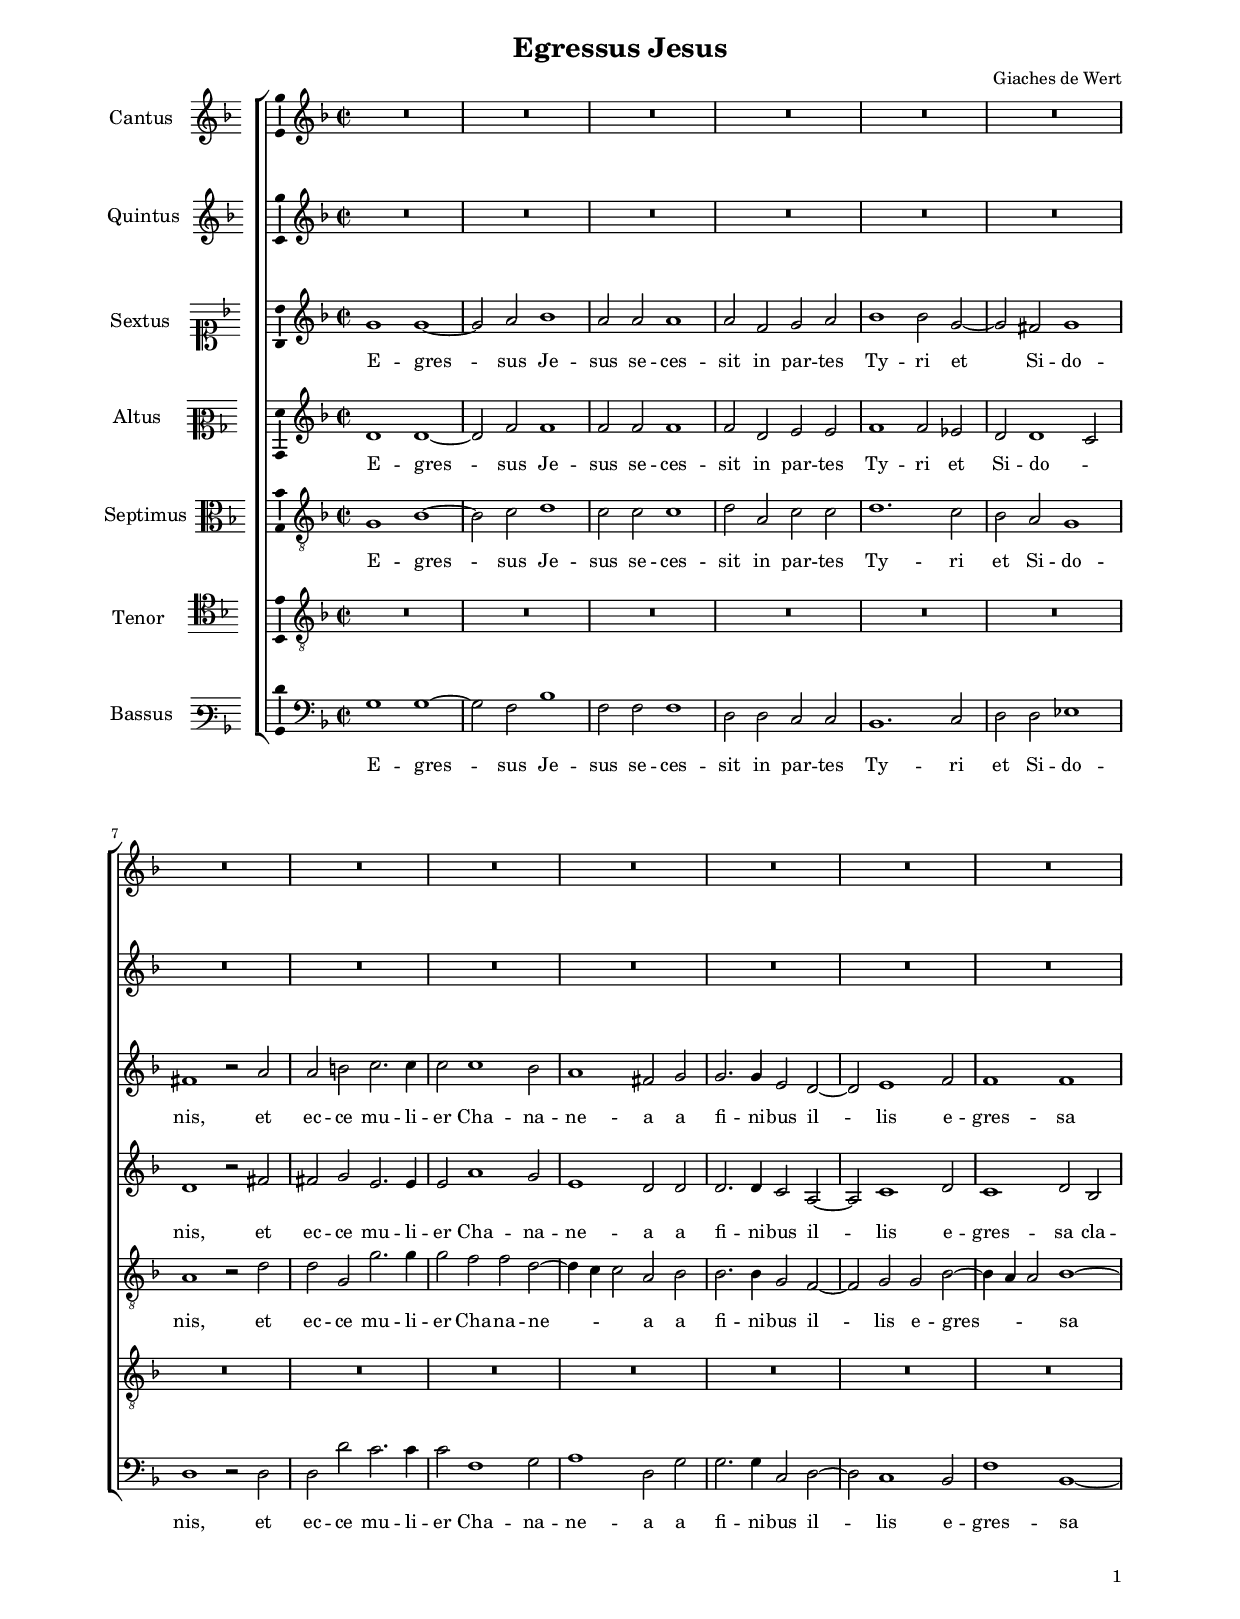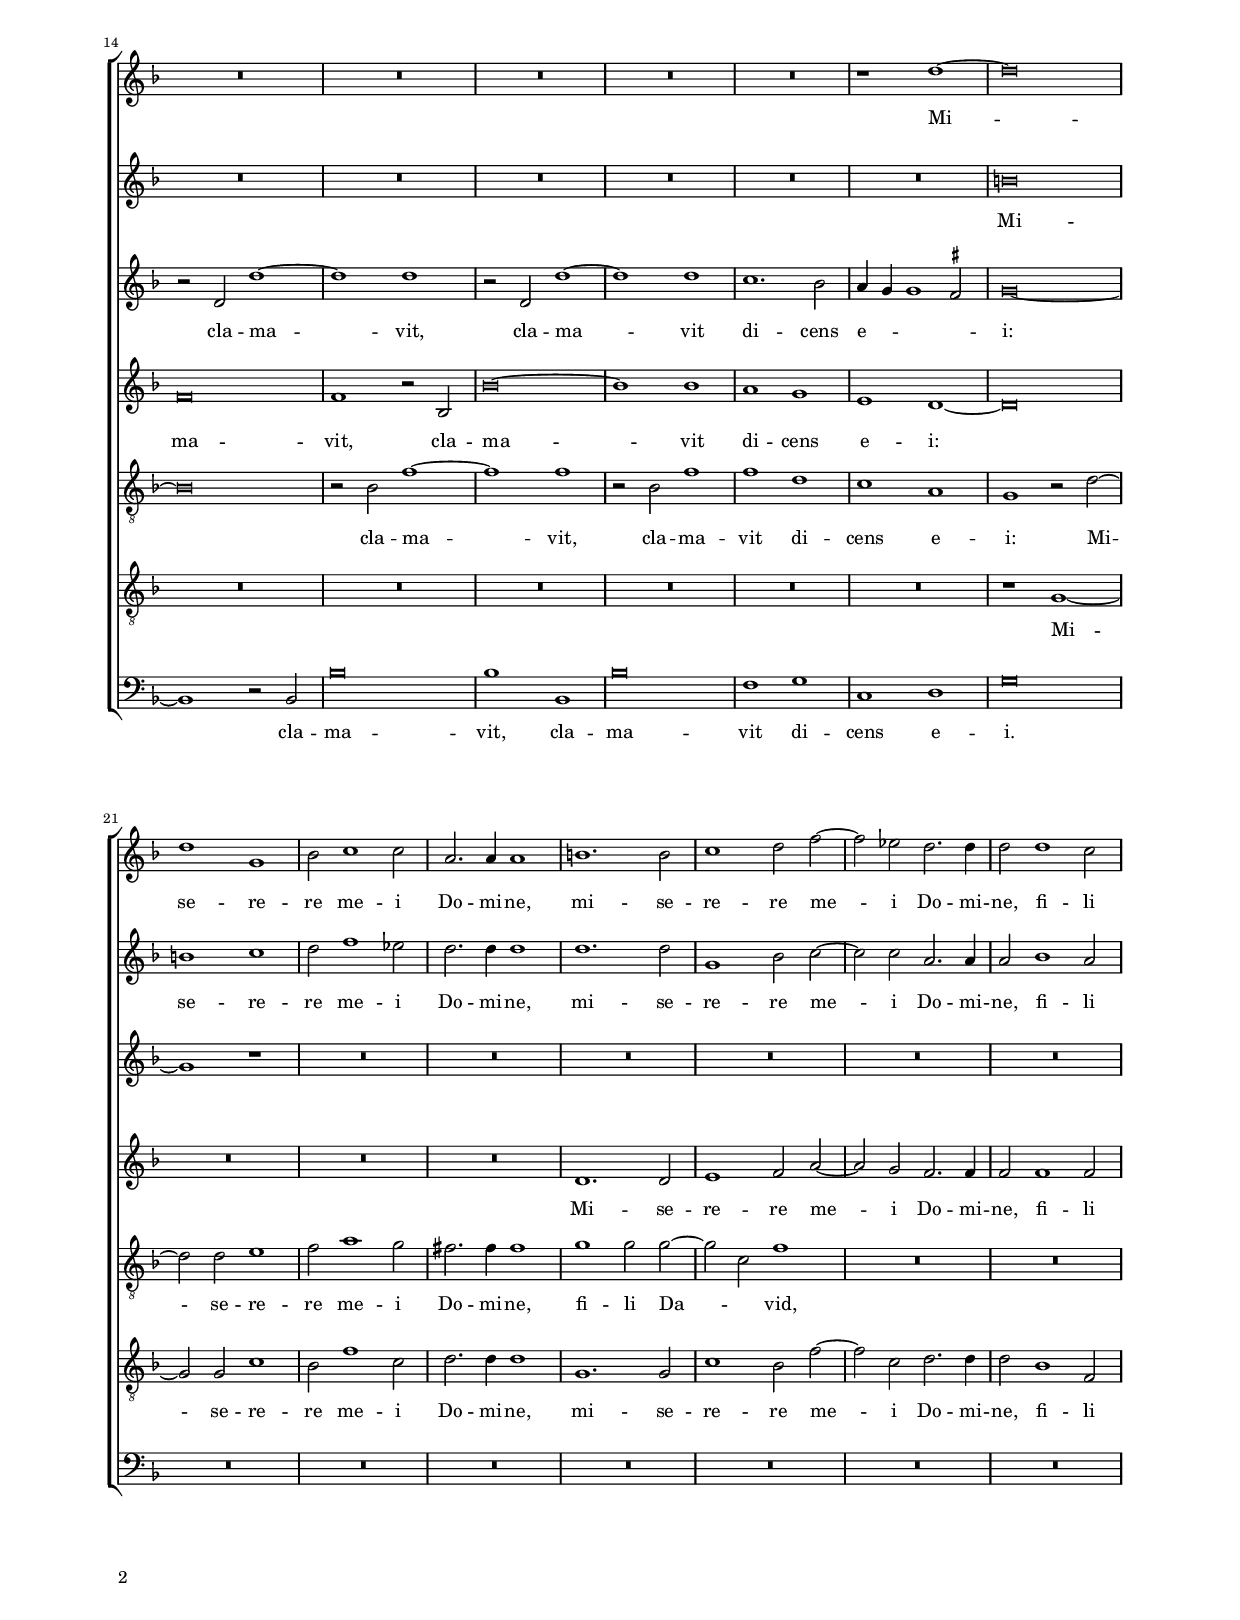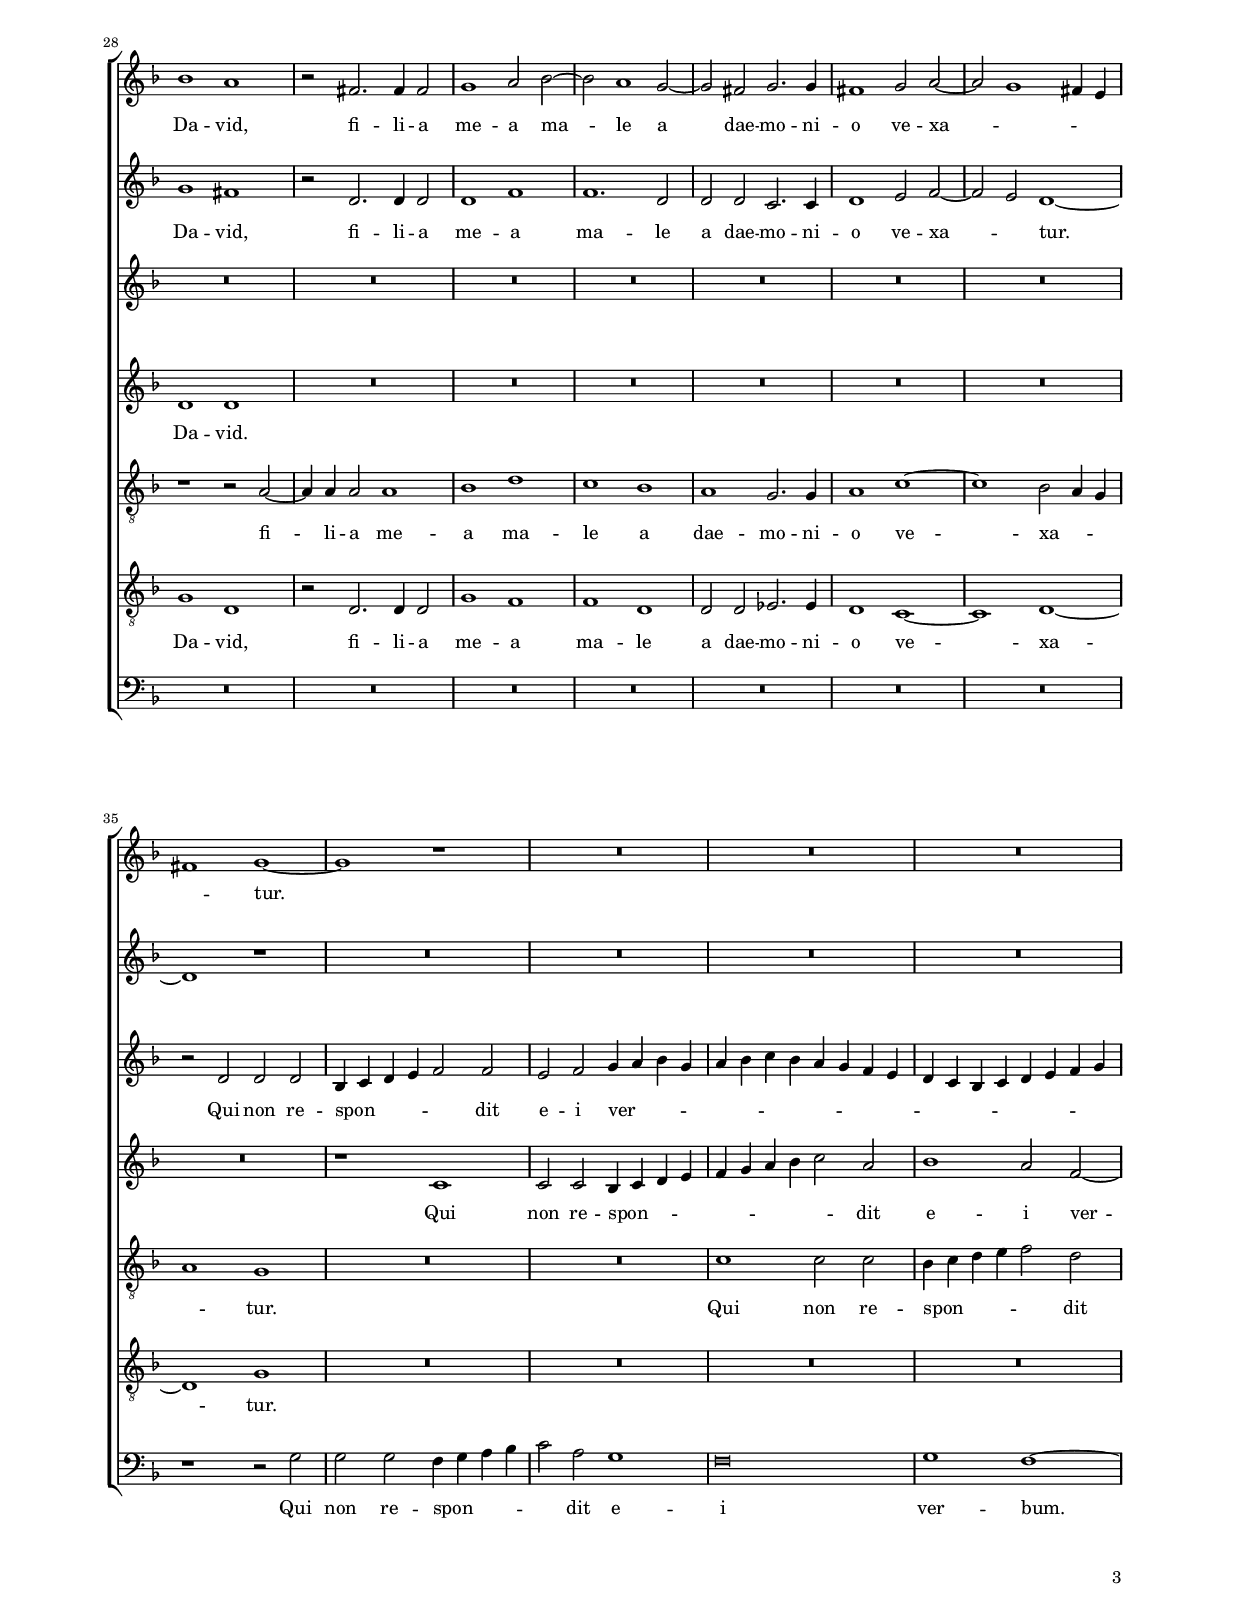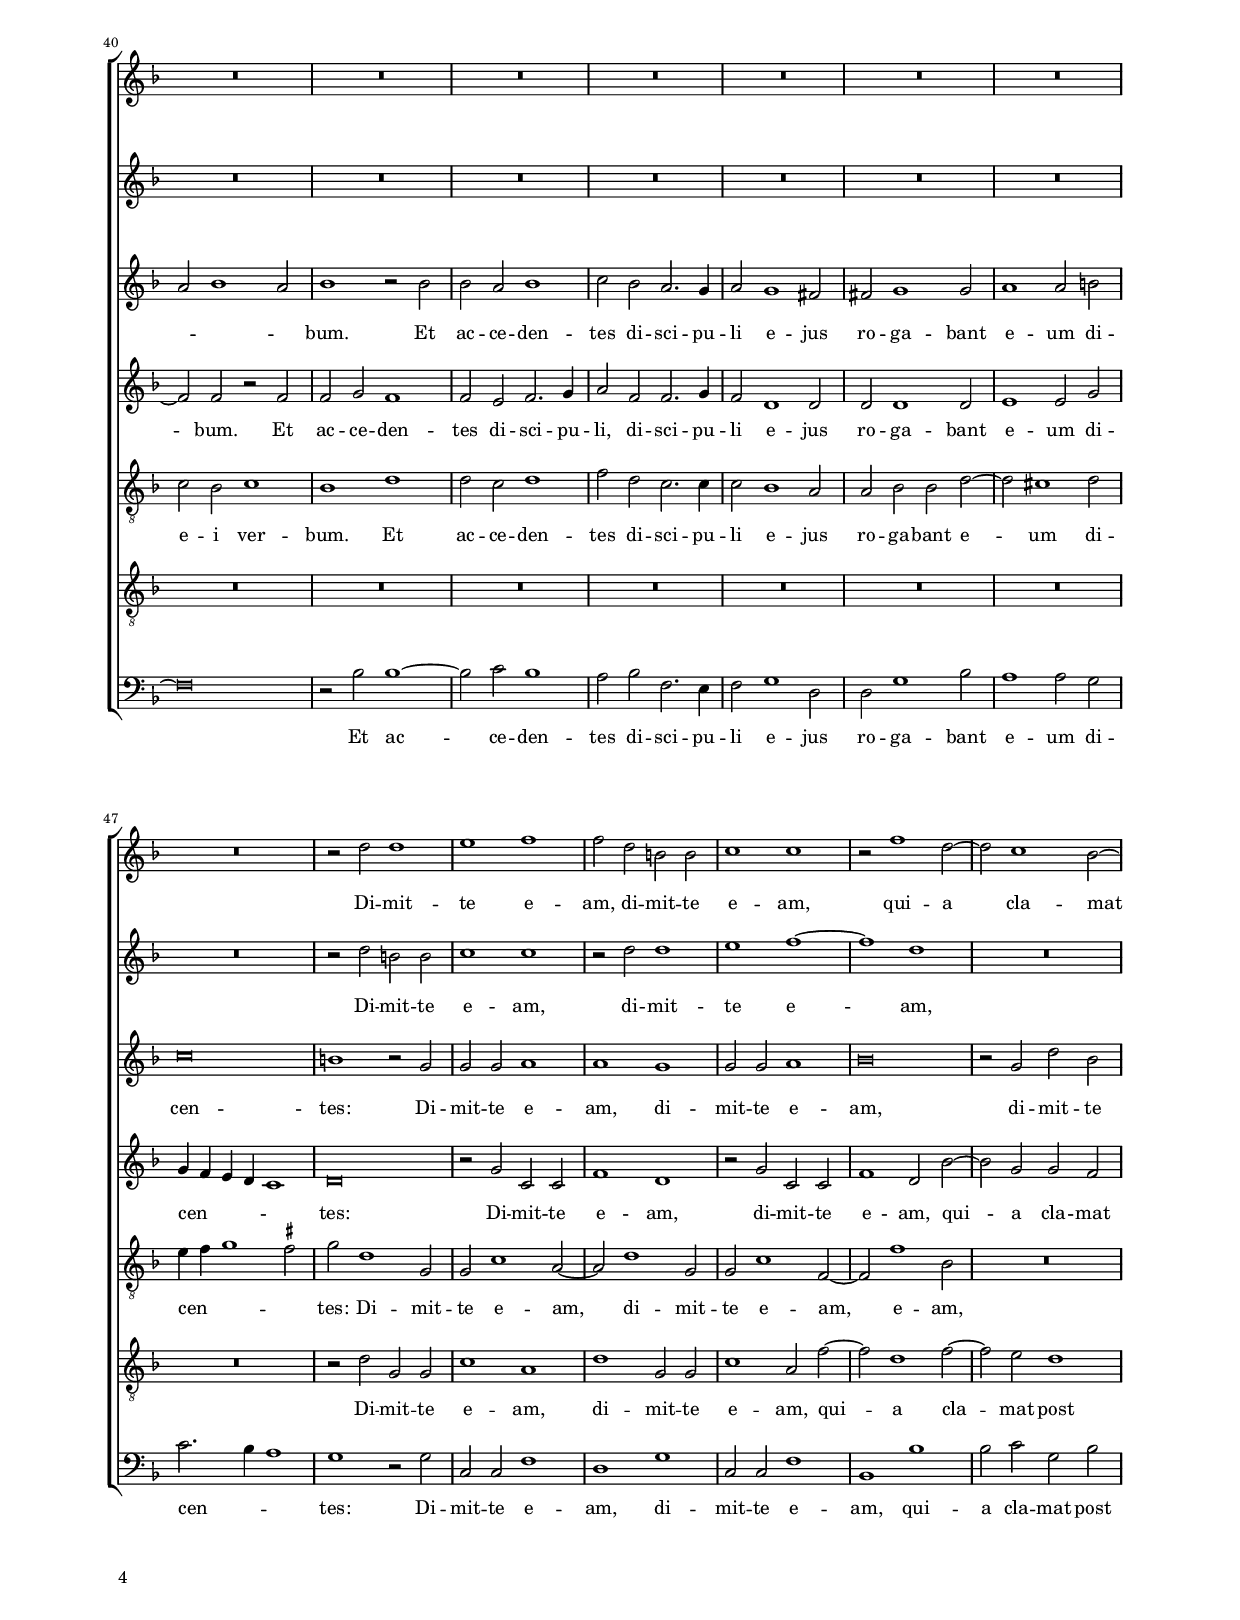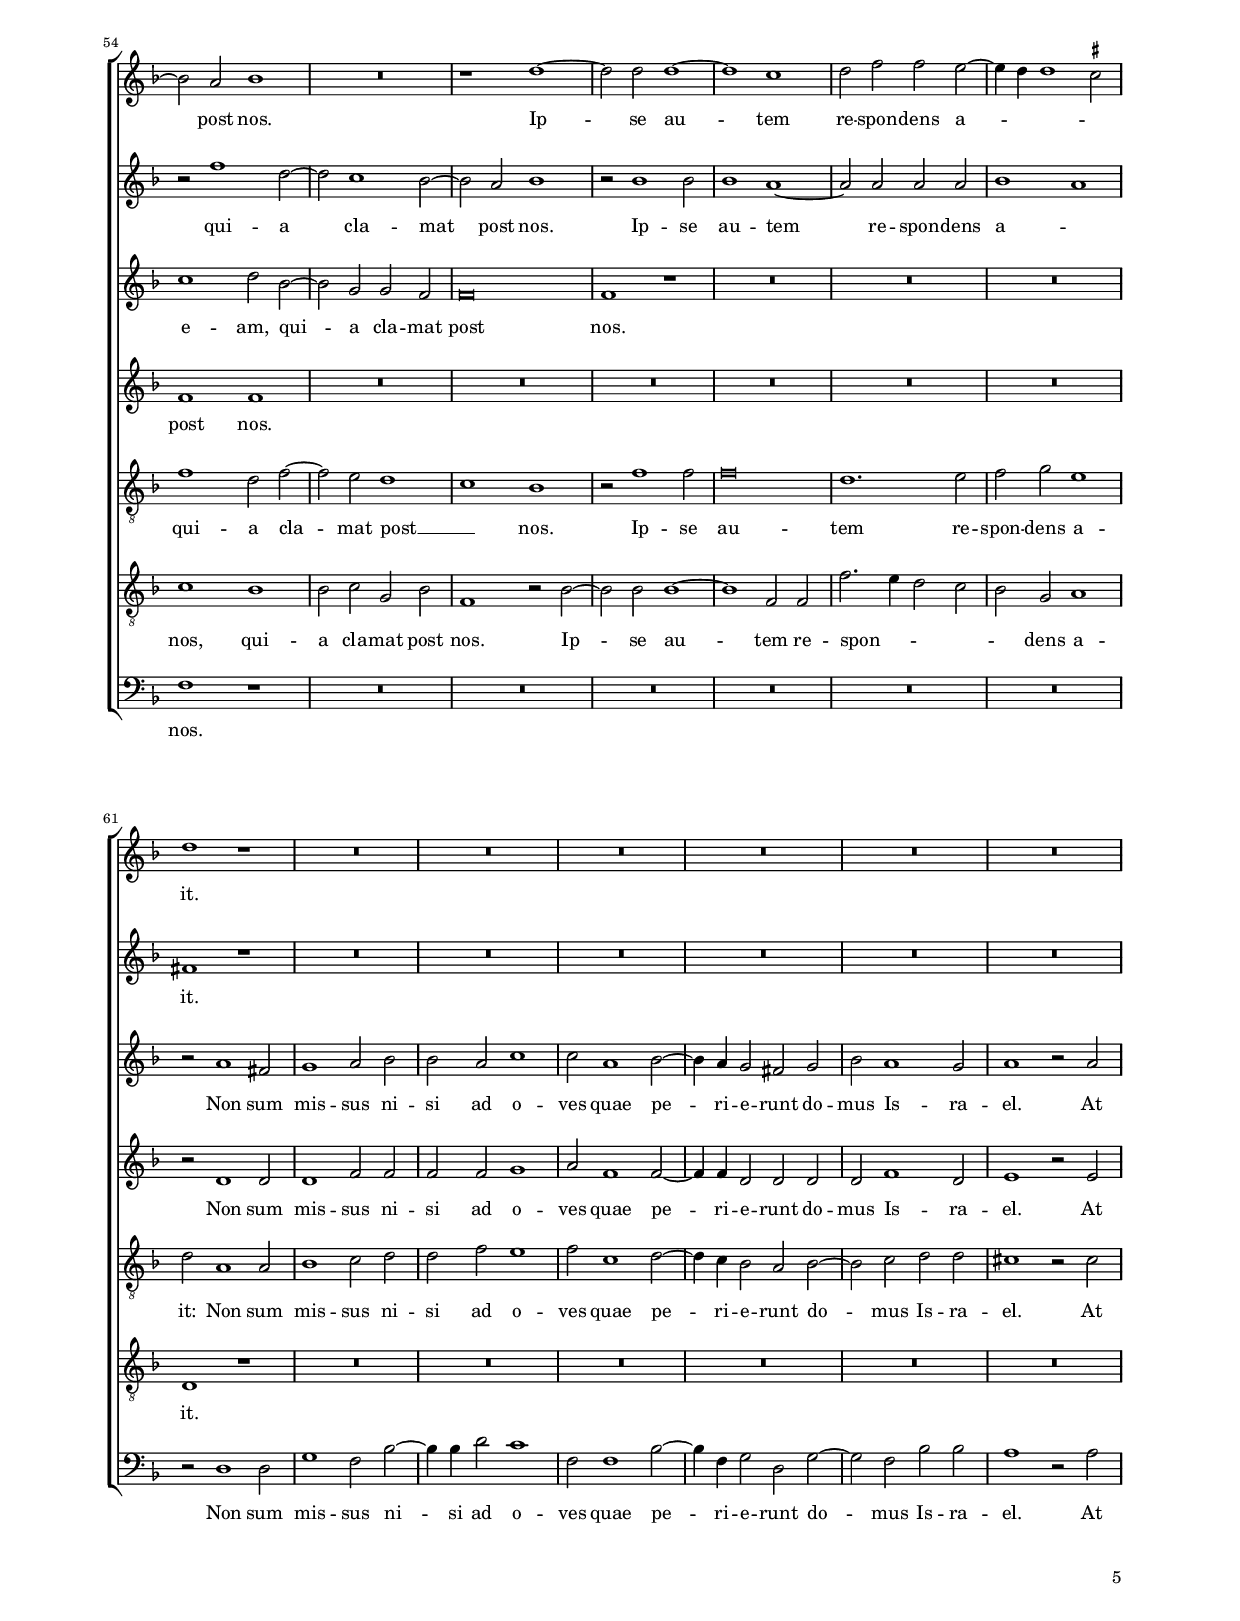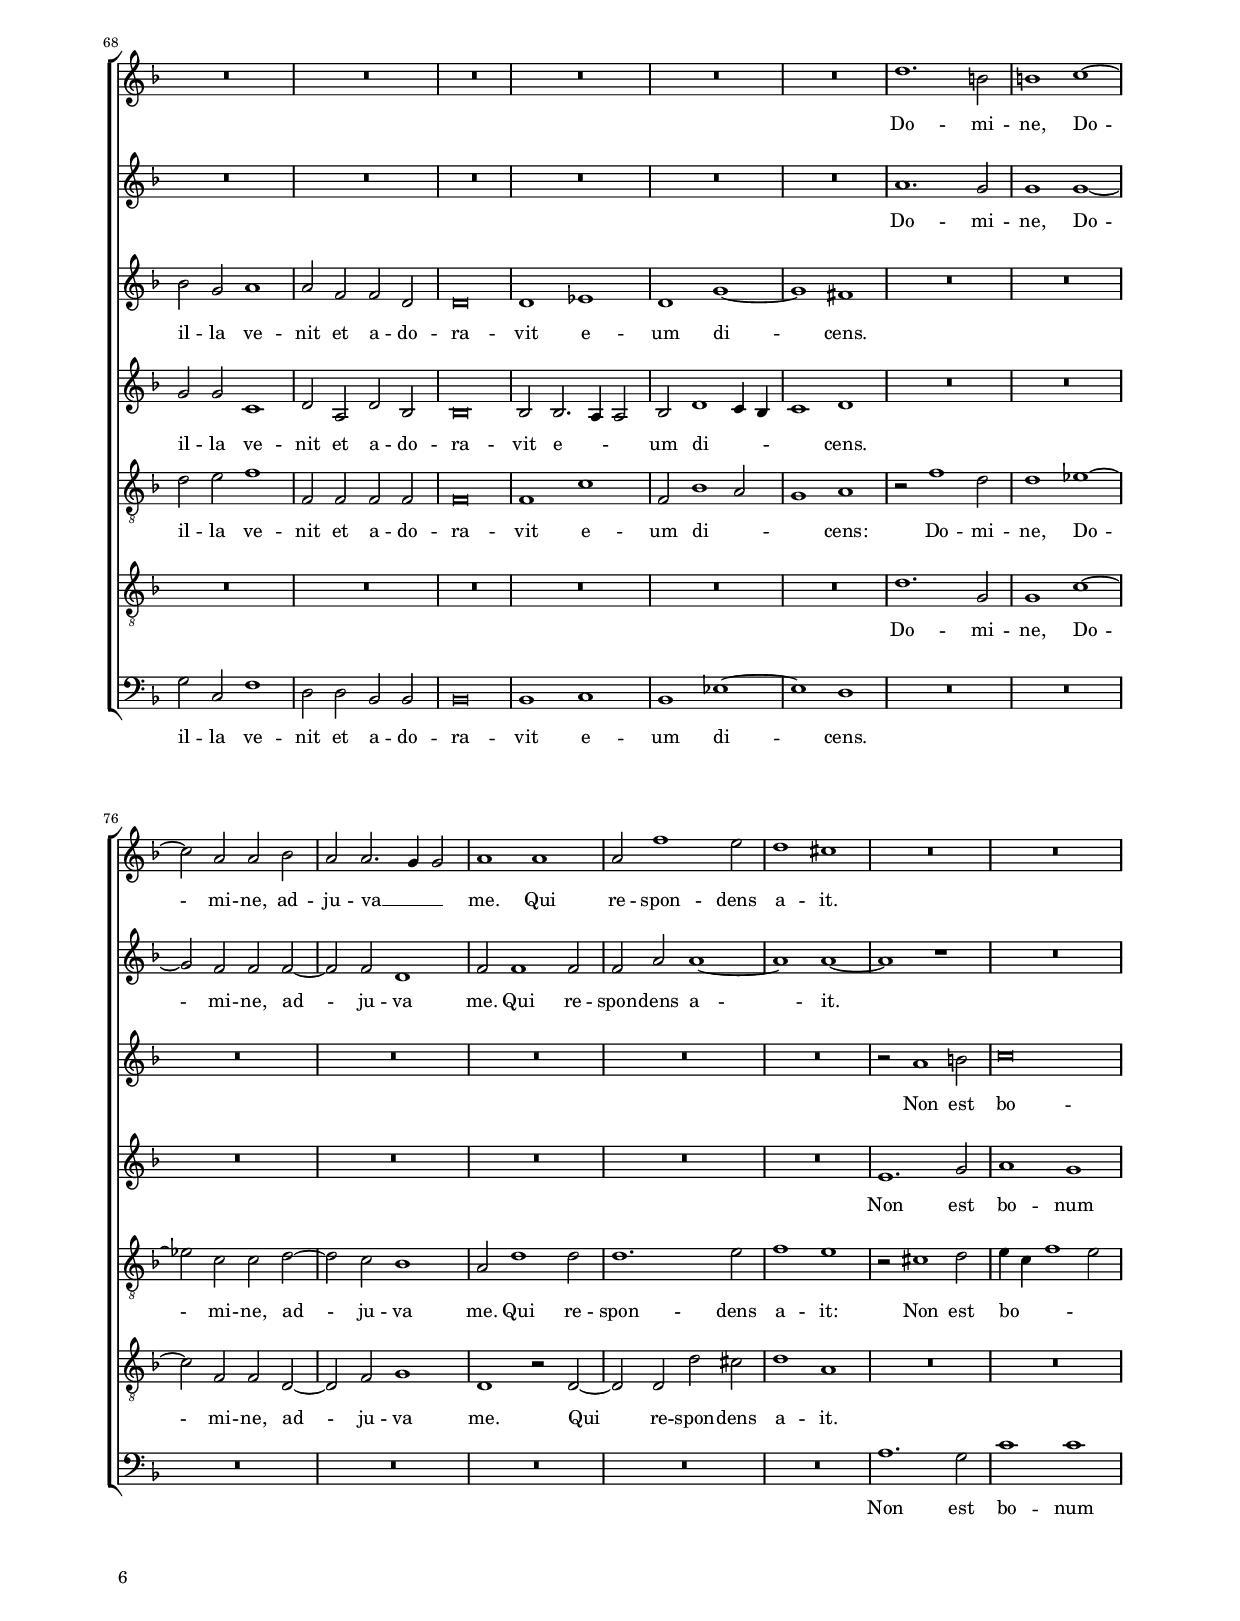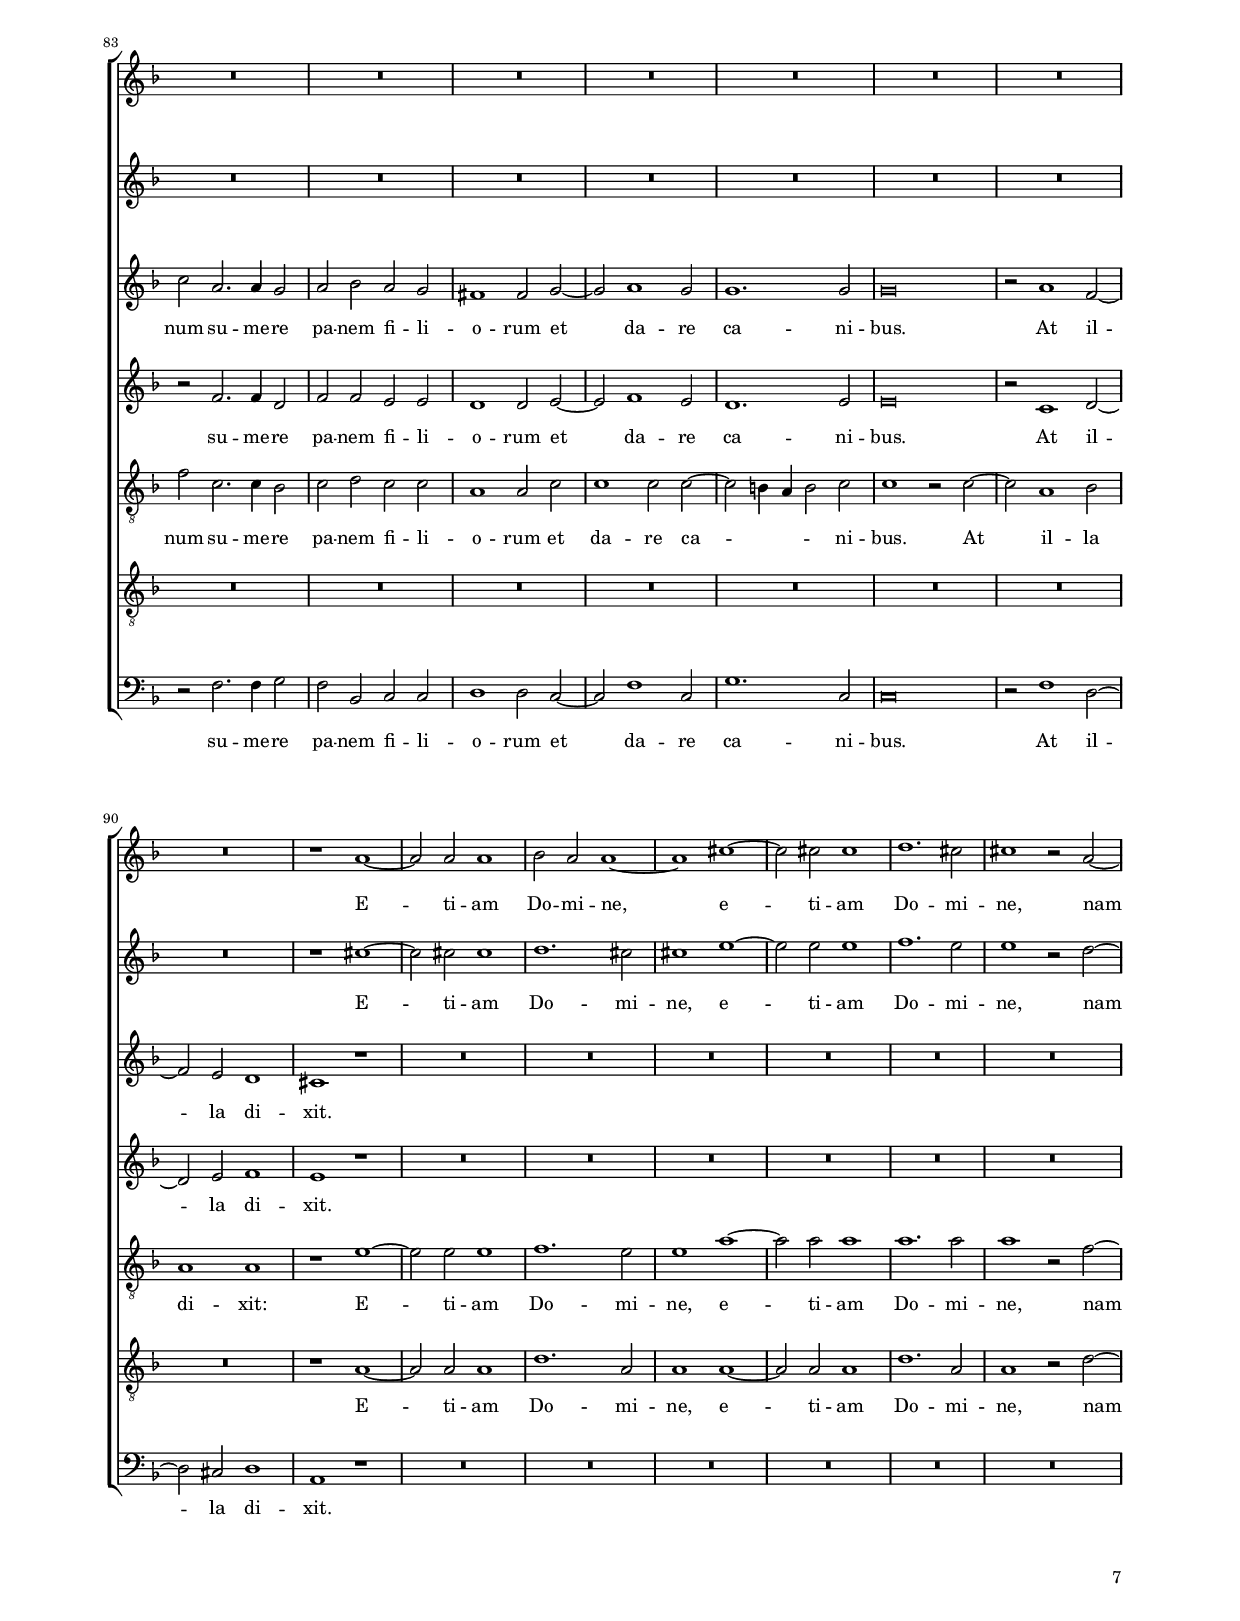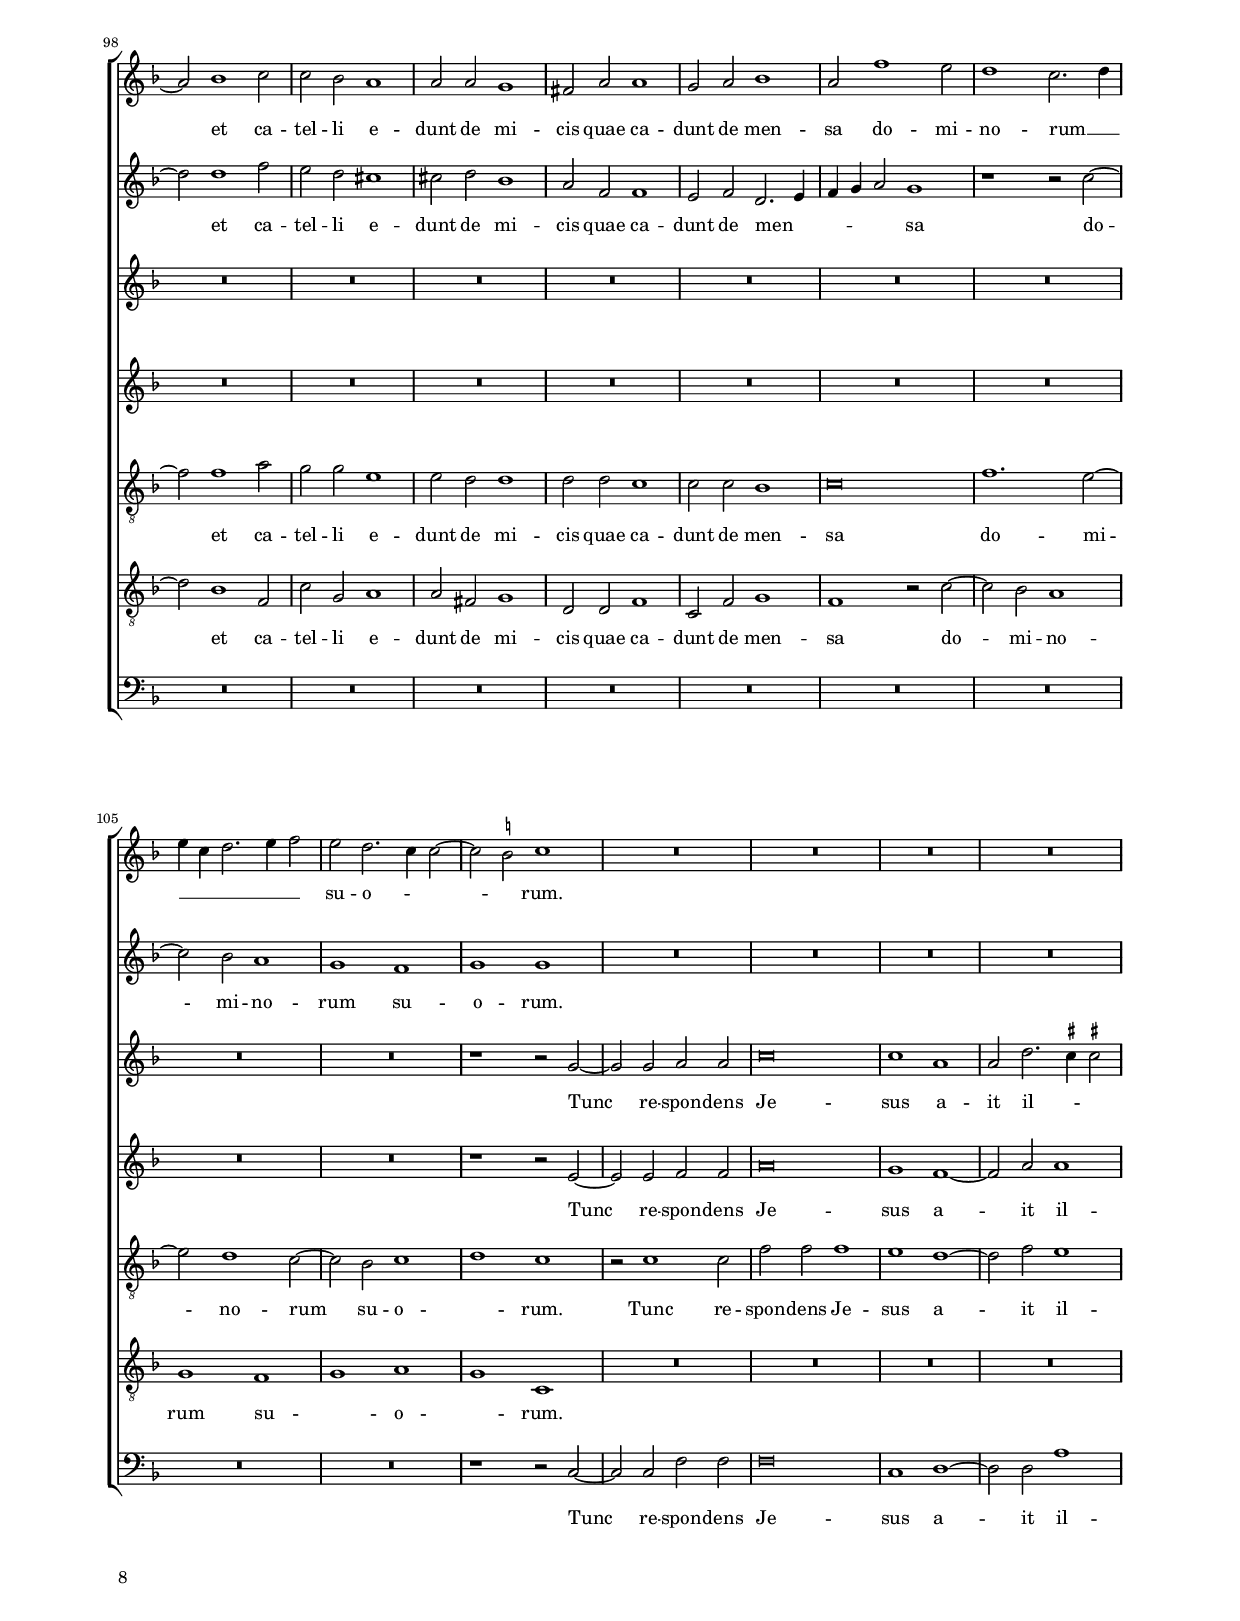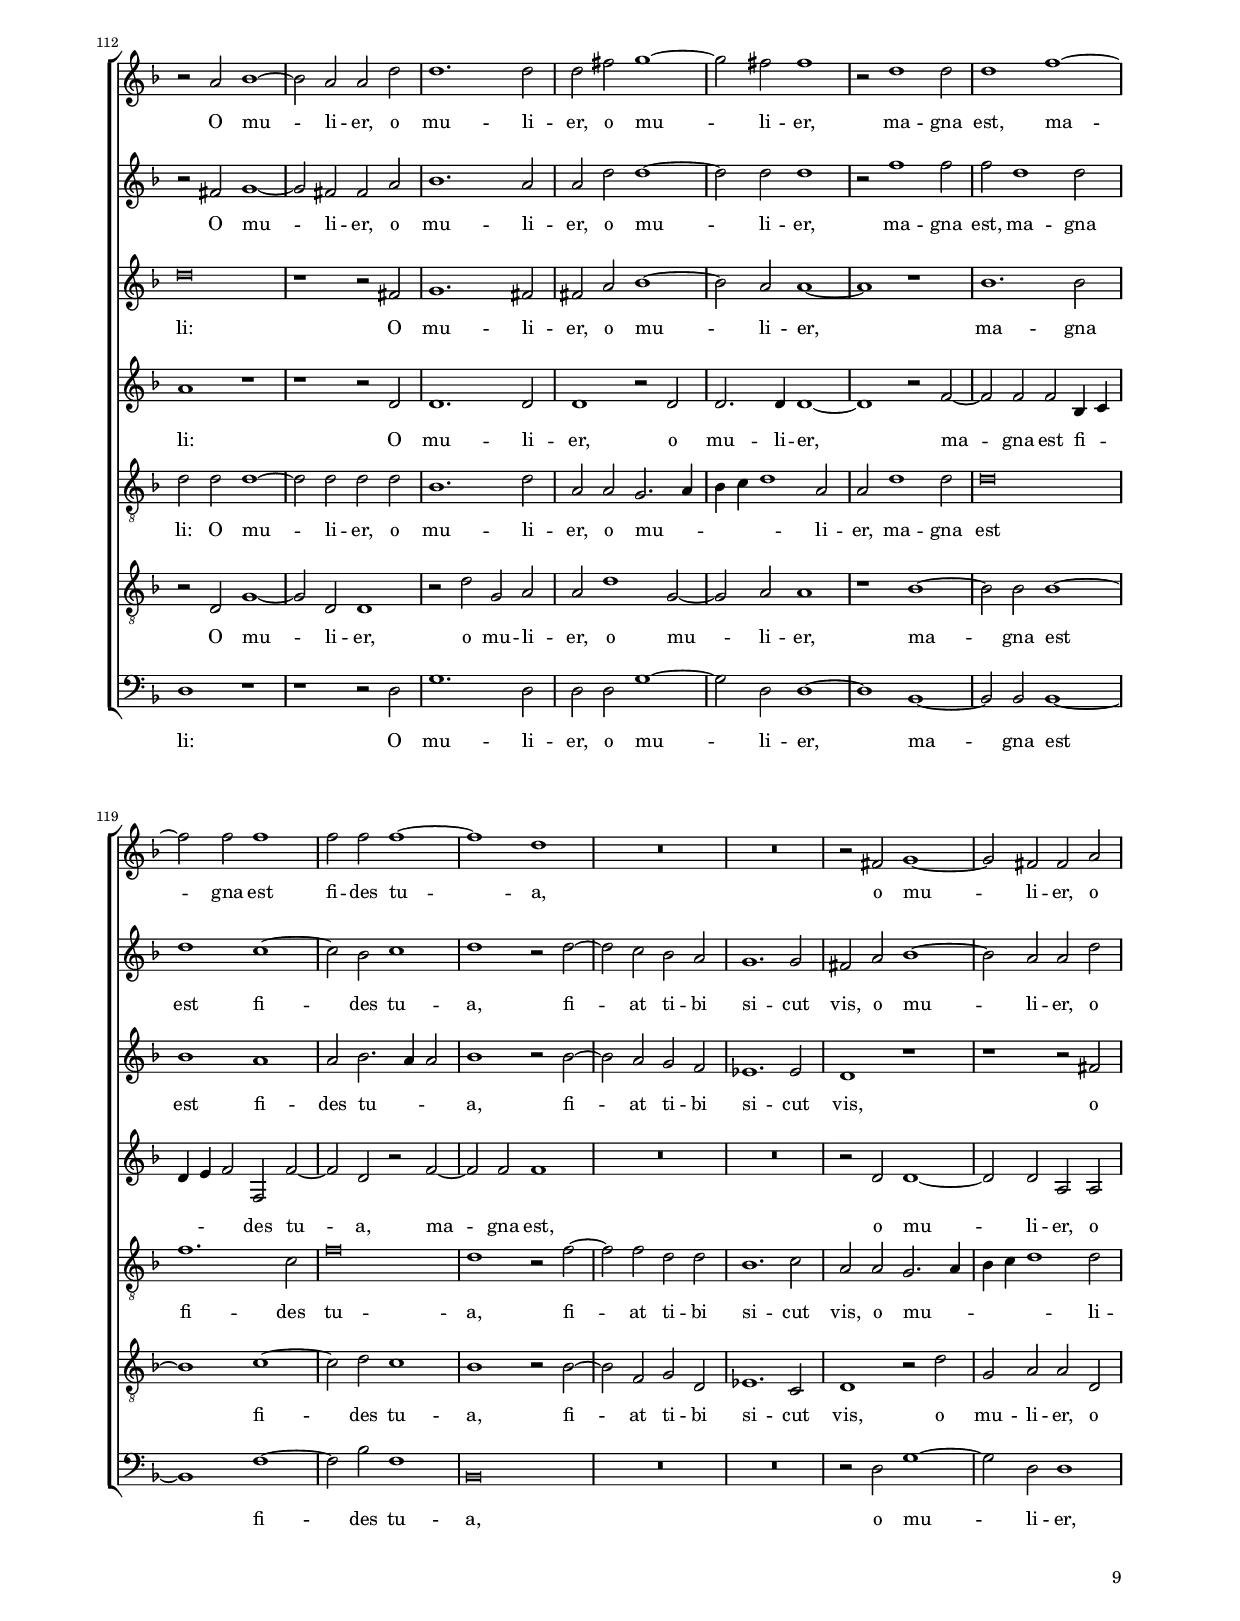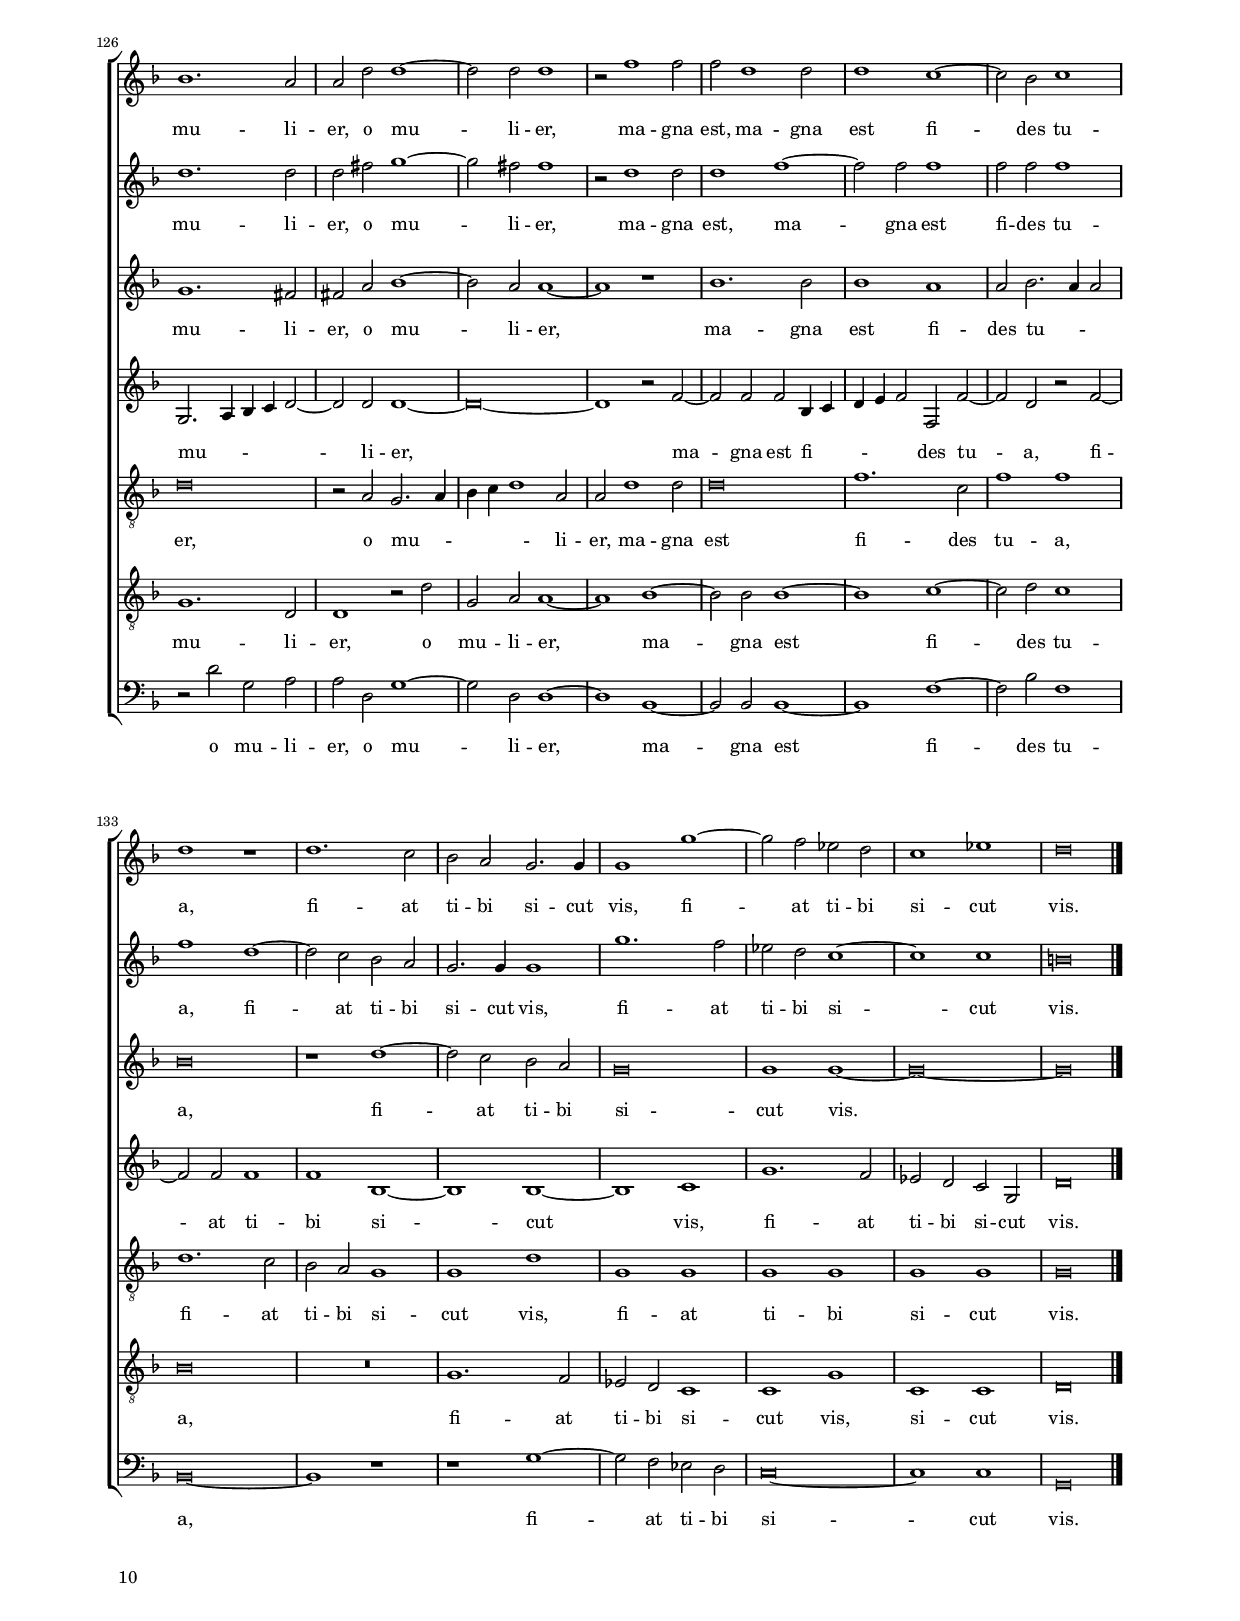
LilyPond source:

\header
{
  title="Egressus Jesus"
  composer="Giaches de Wert"
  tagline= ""
}

\version "2.22.2"
\language deutsch
#(set-global-staff-size 15)
% #(set-default-paper-size "letter")
#(ly:set-option 'point-and-click #f)


\paper
	{
	top-margin = 2 \cm
	bottom-margin = 1.4 \cm
	left-margin = 2 \cm
	right-margin = 2 \cm
	ragged-bottom = ##f
	ragged-last-bottom = ##f
	print-page-number = ##f
	system-system-spacing = #'((basic-distance . 17) (minimum-distance . 14) (padding . 6) (strechability . 150))
    oddFooterMarkup=\markup   \fill-line { "" \fromproperty #'page:page-number-string }
    evenFooterMarkup=\markup  \fill-line { \fromproperty #'page:page-number-string "" }
    last-bottom-spacing = #'((basic-distance . 12) (minimum-distance . 7) (padding . 4))
%	systems-per-page = 3
    page-count = 10
%	min-systems-per-page = 3
	}


global = {
	\key f \major
	\time 2/2 \set Score.measureLength = #(ly:make-moment 2/1)
	\skip 1*2*139 \bar "|."
	}

ficta = { \once \set suggestAccidentals = ##t }
	
forget = #(define-music-function (music) (ly:music?) #{
	\accidentalStyle forget
	$music
	\accidentalStyle default
	#})


incipitcantus = \markup { \score {
	{
	\set Staff.instrumentName = \markup { \fontsize #1 "Cantus" }
	\key f \major
	\clef violin
	s4 \bar ""
	}
	\layout  {
	raggedright = ##t
	indent = 1.6 \cm
	line-width = 2.4 \cm
	\context { \Staff \remove Time_signature_engraver }
	\override Staff.Clef.Y-extent = #'(0 . 0)
	}} \hspace #1 }


incipitquintus = \markup { \score {
	{
	\set Staff.instrumentName = \markup { \fontsize #1 "Quintus" }
	\key f \major
	\clef violin
	s4 \bar ""
	}
	\layout  {
	raggedright = ##t
	indent = 1.6 \cm
	line-width = 2.4 \cm
	\context { \Staff \remove Time_signature_engraver }
	\override Staff.Clef.Y-extent = #'(0 . 0)
	}} \hspace #1 }

    
incipitsextus = \markup { \score {
	{
	\set Staff.instrumentName = \markup { \fontsize #1 "Sextus" }
	\key f \major
	\clef soprano
	s4 \bar ""
	}
	\layout  {
	raggedright = ##t
	indent = 1.6 \cm
	line-width = 2.4 \cm
	\context { \Staff \remove Time_signature_engraver }
	\override Staff.Clef.Y-extent = #'(0 . 0)
	}} \hspace #1 }

      
incipitaltus = \markup { \score {
	{
	\set Staff.instrumentName = \markup { \fontsize #1 "Altus" }
	\key f \major
	\clef mezzosoprano
	s4 \bar ""
	}
	\layout  {
	raggedright = ##t
	indent = 1.6 \cm
	line-width = 2.4 \cm
	\context { \Staff \remove Time_signature_engraver }
	\override Staff.Clef.Y-extent = #'(0 . 0)
	}} \hspace #1 }
           
      
incipitseptimus = \markup { \score {
	{
	\set Staff.instrumentName = \markup { \fontsize #1 "Septimus" }
	\key f \major
	\clef alto
	s4 \bar ""
	}
	\layout  {
	raggedright = ##t
	indent = 1.6 \cm
	line-width = 2.4 \cm
	\context { \Staff \remove Time_signature_engraver }
	\override Staff.Clef.Y-extent = #'(0 . 0)
	}} \hspace #1 }
    
    
incipittenor = \markup { \score {
	{
	\set Staff.instrumentName = \markup { \fontsize #1 "Tenor" }
	\key f \major
	\clef tenor
	s4 \bar ""
	}
	\layout  {
	raggedright = ##t
	indent = 1.6 \cm
	line-width = 2.4 \cm
	\context { \Staff \remove Time_signature_engraver }
	\override Staff.Clef.Y-extent = #'(0 . 0)
	}} \hspace #1 }
      
      
incipitbassus = \markup { \score {
	{
	\set Staff.instrumentName = \markup { \fontsize #1 "Bassus" }
	\key f \major
	\clef varbaritone
	s4 \bar ""
	}
	\layout  {
	raggedright = ##t
	indent = 1.6 \cm
	line-width = 2.4 \cm
	\context { \Staff \remove Time_signature_engraver }
	\override Staff.Clef.Y-extent = #'(0 . 0)
	}} \hspace #1 }


cantus =  \relative c''
	{
	R\breve
	R\breve
	R\breve
	R\breve
%5
	R\breve |
	R\breve
	R\breve
	R\breve
	R\breve
%10
	R\breve |
	R\breve
	R\breve
	R\breve
	R\breve
%15
	R\breve |
	R\breve
	R\breve
	R\breve
	r1 d~
%20
	d\breve |
	d1 g,
	b2 c1 c2
	a2. a4 a1
	h1. h2
%25
	c1 d2 f~ |
	f2 es d2. d4
	d2 d1 c2
	b1 a
	r2 fis2. fis4 fis2
%30
	g1 a2 b~ |
	b2 a1 g2~
	g2 fis g2. g4
	fis1 g2 a~
	a2 g1 fis4 e
%35
	fis1 g~ |
	g1 r
	R\breve
	R\breve
	R\breve
%40
	R\breve |
	R\breve
	R\breve
	R\breve
	R\breve
%45
	R\breve |
	R\breve
	R\breve
	r2 d' d1
	e1 f
%50
	f2 d h h |
	c1 c
	r2 f1 d2~
	d2 c1 b2~
	b2 a b1
%55
	R\breve |
	r1 d~
	d2 d d1~
	d1 c
	d2 f f e~
%60
	e4 d d1 \ficta cis2 |
	d1 r
	R\breve
	R\breve
	R\breve
%65
	R\breve |
	R\breve
	R\breve
	R\breve
	R\breve
%70
	R\breve |
	R\breve
	R\breve
        R\breve
	d1. h2
%75
        h1 c~
	c2 a a b |
	a2 a2. g4 g2
	a1 a
	a2 f'1 e2
%80
        d1 cis
	R\breve |
	R\breve
	R\breve
	R\breve
%85
        R\breve
	R\breve |
	R\breve
	R\breve
	R\breve
%90
        R\breve
	r1 a~ |
	a2 a a1
	b2 a a1~
	a1 cis~
%95
        cis2 cis cis1
	d1. cis2 |
	cis1 r2 a~
	a2 b1 c2
	c2 b a1
%100
        a2 a g1
	fis2 a a1 |
	g2 a b1
	a2 f'1 e2
	d1 c2. d4
%105
        e4 c d2. e4 f2
	e2 d2. c4 c2~ |
	c2 \ficta h c1
	R\breve
	R\breve
%110
        R\breve
	R\breve |
	r2 a b1~
	b2 a a d
	d1. d2
%115
        d2 fis g1~
	g2 fis fis1 |
	r2 d1 d2
	d1 f~
	f2 f f1
%120
        f2 f f1~
	f1 d |
	R\breve
	R\breve
	r2 fis, g1~
%125
        g2 fis fis a
	b1. a2 |
	a2 d d1~
	d2 d d1
	r2 f1 f2
%130
        f2 d1 d2
	d1 c~ |
	c2 b c1
	d1 r
	d1. c2
%135
        b2 a g2. g4
	g1 g'~ |
	g2 f es d
	c1 es
	d\breve |
	}


quintus = \relative c''
	{
	R\breve
	R\breve
	R\breve
	R\breve
%5
	R\breve |
	R\breve
	R\breve
	R\breve
	R\breve
%10
	R\breve |
	R\breve
	R\breve
	R\breve
	R\breve
%15
	R\breve |
	R\breve
	R\breve
	R\breve
	R\breve
%20
	h\breve |
	h1 c
	d2 f1 es2
	d2. d4 d1
	d1. d2
%25
	g,1 b2 c~ |
	c2 c a2. a4
	a2 b1 a2
	g1 fis
	r2 d2. d4 d2
%30
	d1 f |
	f1. d2
	d2 d c2. c4
	d1 e2 f~
	f2 e d1~
%35
	d1 r |
	R\breve
	R\breve
	R\breve
	R\breve
%40
	R\breve |
	R\breve
	R\breve
	R\breve
	R\breve
%45
	R\breve |
	R\breve
	R\breve
	r2 d' h h
	c1 c
%50
	r2 d d1 |
	e1 f~
	f1 d
	R\breve
	r2 f1 d2~
%55
        d2 c1 b2~ |	
	b2 a b1
	r2 b1 b2
	b1 a~
	a2 a a a
%60
	b1 a |
	fis1 r
	R\breve
	R\breve
	R\breve
%65
	R\breve |
	R\breve
	R\breve
	R\breve
	R\breve
%70
	R\breve |
	R\breve
	R\breve
	R\breve
	a1. g2
%75
	g1 g~ |
	g2 f f f~
	f2 f d1
	f2 f1 f2
	f2 a a1~
%80
	a1 a~ |
	a1 r
	R\breve
	R\breve
	R\breve
%85
	R\breve |
	R\breve
	R\breve
	R\breve
	R\breve
%90
	R\breve |
	r1 cis~
	cis2 cis cis1
	d1. cis2
	cis1 e~
%95
	e2 e e1 |
	f1. e2
	e1 r2 d~
	d2 d1 f2
	e2 d cis1
%100
	cis2 d b1
	a2 f f1
	e2 f d2. e4
	f4 g a2 g1
	r1 r2 c~
%105
	c2 b a1 |
	g1 f
	g1 g
	R\breve
	R\breve
%110
	R\breve |
	R\breve
	r2 fis g1~
	g2 fis fis a
	b1. a2
%115
	a2 d d1~ |
	d2 d d1
	r2 f1 f2
	f2 d1 d2
	d1 c~
%120
	c2 b c1 |
	d1 r2 d~
	d2 c b a
	g1. g2
	fis2 a b1~
%125
	b2 a a d |
	d1. d2
	d2 fis g1~
	g2 fis fis1
	r2 d1 d2
%130
	d1 f~ |
	f2 f f1
	f2 f f1
	f1 d~
	d2 c b a
%135
	g2. g4 g1 |
	g'1. f2
	es2 d c1~
	c1 c
	h\breve |
	}


sextus =  \relative c''
        {
	g1 g~
	g2 a b1
	a2 a a1
	a2 f g a
%5
	b1 b2 g~ |
	g2 fis g1
	fis1 r2 a
	a2 h c2. c4
	c2 c1 b2
%10
	a1 fis2 g |
	g2. g4 e2 d~
	d2 e1 f2
	f1 f
	r2 d d'1~
%15
	d1 d |
	r2 d, d'1~
	d1 d
	c1. b2
	a4 g g1 \ficta fis2
%20
	g\breve~ |
	g1 r
	R\breve
	R\breve
	R\breve
%25
	R\breve |
	R\breve
	R\breve
	R\breve
	R\breve
%30
	R\breve |
	R\breve
	R\breve
	R\breve
	R\breve
%35
	r2 d d d |
	b4 c d e f2 f
	e2 f g4 a b g
	a4 b c b a g f e
	d4 c b c d e f g
%40
	a2 b1 a2 |
	b1 r2 b
	b2 a b1
	c2 b a2. g4
	a2 g1 fis2
%45
	fis2 g1 g2 |
	a1 a2 h
	c\breve
	h1 r2 g
	g2 g a1
%50
	a1 g |
	g2 g a1
	b\breve
	r2 g d' b
	c1 d2 b~
%55
	b2 g g f |
	f\breve
	f1 r
	R\breve
	R\breve
%60
	R\breve |
	r2 a1 fis2
	g1 a2 b
	b2 a c1
	c2 a1 b2~
%65
	b4 a g2 fis g |
	b2 a1 g2
	a1 r2 a
	b2 g a1
	a2 f f d
%70
	d\breve |
	d1 es
	d g~
	g1 fis
	R\breve
%75
	R\breve |
	R\breve
	R\breve
	R\breve
	R\breve
%80
	R\breve |
	r2 a1 h2
	c\breve
	c2 a2. a4 g2
	a2 b a g
%85
	fis1 fis2 g~ |
	g2 a1 g2
	g1. g2
	g\breve
	r2 a1 f2~
%90
	f2 e d1 |
	cis1 r
	R\breve
	R\breve
	R\breve
%95
	R\breve |
	R\breve
	R\breve
	R\breve
	R\breve
%100
	R\breve |
	R\breve
	R\breve
	R\breve
	R\breve
%105
	R\breve |
	R\breve
	r1 r2 g'~
	g2 g a a
	c\breve
%110
	c1 a |
	a2 d2. \ficta cis4 \ficta cis!2
	d\breve
	r1 r2 fis,
	g1. fis2
%115
	fis2 a b1~ |
	b2 a a1~
	a1 r
	b1. b2
	b1 a
%120
	a2 b2. a4 a2 |
	b1 r2 b~
	b2 a g f
	es1. es2
	d1 r
%125
	r1 r2 fis |
	g1. fis2
	fis2 a b1~
	b2 a a1~
	a1 r
%130
	b1. b2 |
	b1 a
	a2 b2. a4 a2
	b\breve
	r1 d~
%135
	d2 c b a |
	g\breve
	g1 g~
	g\breve~
        g\breve |
	}


altus =  \relative c'
        {
	d1 d~
	d2 f f1
	f2 f f1
	f2 d e e
%5
	f1 f2 es |
	d2 d1 c2
	d1 r2 fis
	fis2 g e2. e4
	e2 a1 g2
%10
	e1 d2 d |
	d2. d4 c2 a~
	a2 c1 d2
	c1 d2 b
	f'\breve
%15
	f1 r2 b, |
	b'\breve~
	b1 b
	a1 g
	e1 d~
%20
	d\breve |
	R\breve
	R\breve
	R\breve
	d1. d2
%25
	e1 f2 a~ |
	a2 g f2. f4
	f2 f1 f2
	d1 d
	R\breve
%30
	R\breve |
	R\breve
	R\breve
	R\breve
	R\breve
%35
	R\breve |
	r1 c
	c2 c b4 c d e
	f4 g a b c2 a
	b1 a2 f~
%40
	f2 f r f |
	f2 g f1
	f2 e f2. g4
	a2 f f2. g4
	f2 d1 d2
%45
	d2 d1 d2 |
	e1 e2 g
	g4 f e d c1
	d\breve
	r2 g c, c
%50
	f1 d |
	r2 g c, c
	f1 d2 b'~
	b2 g g f
	f1 f
%55
	R\breve |
	R\breve
	R\breve
	R\breve
	R\breve
%60
	R\breve |
	r2 d1 d2
	d1 f2 f
	f2 f g1
	a2 f1 f2~
%65
	f4 f d2 d d |
	d2 f1 d2
	e1 r2 e
	g2 g c,1
	d2 a d b
%70
	b\breve |
	b2 b2. a4 a2
	b2 d1 c4 b
	c1 d
	R\breve
%75
	R\breve |
	R\breve
	R\breve
	R\breve
	R\breve
%80
	R\breve |
	e1. g2
	a1 g
	r2 f2. f4 d2
	f2 f e e
%85
	d1 d2 e~ |
	e2 f1 e2
	d1. e2
	e\breve
	r2 c1 d2~
%90
	d2 e f1 |
	e1 r
	R\breve
	R\breve
	R\breve
%95
	R\breve |
	R\breve
	R\breve
	R\breve
	R\breve
%100
	R\breve |
	R\breve
	R\breve
	R\breve
	R\breve
%105
	R\breve |
	R\breve
	r1 r2 e~
	e2 e f f
	a\breve
%110
	g1 f~
	f2 a a1
	a r
	r1 r2 d,
	d1. d2
%115
	d1 r2 d |
	d2. d4 d1~
	d1 r2 f~
	f2 f f b,4 c
	d4 e f2 f, f'~ 
%120
	f2 d r2 f~ |
	f2 f f1
	R\breve
	R\breve
	r2 d d1~
%125
	d2 d a a |
	g2. a4 b c d2~
	d2 d d1~
	d\breve~
	d1 r2 f~
%130
	f2 f f b,4 c |
	d4 e f2 f, f'~
	f2 d r f~
	f2 f f1
	f1 b,~
%135
	b1 b~ |
	b1 c
	g'1. f2
	es2 d c g
	d'\breve |
	}

        
septimus =  \relative c'
	{
	g1 b~
	b2 c d1
	c2 c c1
	d2 a c c
%5
	d1. c2 |
	b2 a g1
	a1 r2 d
	d2 g, g'2. g4
	g2 f f d~
%10
	d4 c c2 a b |
	b2. b4 g2 f~
	f2 g g b~
	b4 a a2 b1~
	b\breve
%15
	r2 b f'1~ |
	f1 f
	r2 b, f'1
	f1 d
	c1 a
%20
	g1 r2 d'~ |
	d2 d e1
	f2 a1 g2
	fis2. fis4 fis1
	g1 g2 g~
%25
	g2 c, f1 |
	R\breve
	R\breve
	r1 r2 a,~
	a4 a a2 a1
%30
	b1 d |
	c1 b
	a1 g2. g4
	a1 c~
	c1 b2 a4 g
%35
	a1 g |
	R\breve
	R\breve
	c1 c2 c
	b4 c d e f2 d
%40
	c2 b c1 |
	b1 d
	d2 c d1
	f2 d c2. c4
	c2 b1 a2
%45
	a2 b b d~ |
	d2 cis1 d2
	e4 f g1 \ficta fis2
	g2 d1 g,2
	g2 c1 a2~
%50
	a2 d1 g,2 |
	g2 c1 f,2~
	f2 f'1 b,2
	R\breve
	f'1 d2 f~
%55
	f2 e d1 |
	c1 b
	r2 f'1 f2
	f\breve
	d1. e2
%60
	f2 g e1 |
	d2 a1 a2
	b1 c2 d
	d2 f e1
	f2 c1 d2~
%65
	d4 c b2 a b~ |
	b2 c d d
	cis1 r2 cis
	d2 e f1
	f,2 f f f
%70
	f\breve |
	f1 c'
	f,2 b1 a2
	g1 a
	r2 f'1 d2
%75
	d1 es~ |
	es2 c c d~
	d2 c b1
	a2 d1 d2
	d1. e2
%80
	f1 e |
	r2 cis1 d2
	e4 c f1 e2
	f2 c2. c4 b2
	c d c c
%85
	a1 a2 c |
	c1 c2 c~
	c2 h4 a h2 c
	c1 r2 c~
	c2 a1 b2
%90
	a1 a |
	r1 e'~
	e2 e e1
	f1. e2
	e1 a~
%95
	a2 a a1 |
	a1. a2
	a1 r2 f~
	f2 f1 a2
	g2 g e1
%100
	e2 d d1 |
	d2 d c1
	c2 c b1
	c\breve
	f1. e2~
%105
	e2 d1 c2~ |
	c2 b c1
	d1 c
	r2 c1 c2
	f2 f f1
%110
	e1 d~  |
	d2 f e1
	d2 d d1~
	d2 d d d
	b1. d2
%115
	a2 a g2. a4 |
	b4 c d1 a2
	a2 d1 d2
	d\breve
	f1. c2
%120
	f\breve |
	d1 r2 f~
	f2 f d d
	b1. c2
	a2 a g2. a4
%125
	b4 c d1 d2 |
	d\breve
	r2 a g2. a4
	b4 c d1 a2
	a2 d1 d2
%130
	d\breve |
	f1. c2
	f1 f
	d1. c2
	b2 a g1
%135
	g1 d' |
	g,1 g
	g1 g
	g1 g
	g\breve |
	}


tenor  =  \relative c'
	{
	R\breve
	R\breve
	R\breve
	R\breve
%5
	R\breve |
	R\breve
	R\breve
	R\breve
	R\breve
%10
	R\breve |
	R\breve
	R\breve
	R\breve
	R\breve
%15
	R\breve |
	R\breve
	R\breve
	R\breve
	R\breve
%20
	r1 g~ |
	g2 g c1
        b2 f'1 c2	
	d2. d4 d1
	g,1. g2
%25
	c1 b2 f'~ |
	f2 c d2. d4
	d2 b1 f2
	g1 d
	r2 d2. d4 d2
%30
	g1 f |
	f1 d
	d2 d es2. es4
	d1 c~
	c1 d~
%35
	d1 g |
	R\breve
	R\breve
	R\breve
	R\breve
%40
	R\breve |
	R\breve
	R\breve
	R\breve
	R\breve
%45
	R\breve |
	R\breve
	R\breve
	r2 d' g,2 g
	c1 a
%50
	d1 g,2 g |
	c1 a2 f'~
	f2 d1 f2~
	f2 e d1
	c1 b
%55
	b2 c g b |
	f1 r2 b~
	b2 b b1~
	b1 f2 f
	f'2. e4 d2 c
%60
	b2 g a1 |
	d,1 r
	R\breve
	R\breve
	R\breve
%65
	R\breve |
	R\breve
	R\breve
	R\breve
	R\breve
%70
	R\breve |
	R\breve
	R\breve
	R\breve
	d'1. g,2
%75
	g1 c~ |
	c2 f, f d~
	d2 f g1
	d1 r2 d~
	d2 d d' cis
%80
	d1 a |
	R\breve
	R\breve
	R\breve
	R\breve
%85
	R\breve |
	R\breve
	R\breve
	R\breve
	R\breve
%90
	R\breve |
	r1 a~
	a2 a a1
	d1. a2
	a1 a~
%95
	a2 a a1 |
	d1. a2
	a1 r2 d~
	d2 b1 f2
	c'2 g a1
%100
	a2 fis g1 |
	d2 d f1
	c2 f g1
	f1 r2 c'~
	c2 b a1
%105
	g1 f |
	g1 a
	g1 c,
	R\breve
	R\breve
%110
	R\breve |
	R\breve
	r2 d g1~
	g2 d d1
	r2 d' g, a
%115
        a2 d1 g,2~ |	
	g2 a a1
	r1 b~
	b2 b b1~
	b1 c~
%120
	c2 d c1 |
	b1 r2 b~
	b2 f g d
	es1. c2
	d1 r2 d'
%125
	g,2 a a d, |
	g1. d2
	d1 r2 d'
	g,2 a a1~
	a1 b~
%130
	b2 b b1~ |
	b1 c~
	c2 d c1
	b\breve
	R\breve
%135
	g1. f2 |
	es2 d c1
	c1 g'
	c,1 c
	d\breve |
	}


bassus  =  \relative c
	{
	g'1 g~
	g2 f b1
	f2 f f1
	d2 d c c
%5
	b1. c2 |
	d2 d es1
	d1 r2 d
	d2 d' c2. c4
	c2 f,1 g2
%10
	a1 d,2 g |
	g2. g4 c,2 d~
	d2 c1 b2
	f'1 b,~
	b1 r2 b
%15
	b'\breve |
	b1 b,
	b'\breve
	f1 g
	c,1 d
%20
	g\breve |
	R\breve
	R\breve
	R\breve
	R\breve
%25
	R\breve |
	R\breve
	R\breve
	R\breve
	R\breve
%30
	R\breve |
	R\breve
	R\breve
	R\breve
	R\breve
%35
	r1 r2 g |
	g2 g f4 g a b
	c2 a g1
	f\breve
	g1 f~
%40
	f\breve |
	r2 b b1~
	b2 c b1
	a2 b f2. e4
	f2 g1 d2
%45
	d2 g1 b2 |
	a1 a2 g
	c2. b4 a1
	g1 r2 g
	c,2 c f1
%50
	d1 g |
	c,2 c f1
	b,1 b'
	b2 c g b
	f1 r
%55
	R\breve |
	R\breve
	R\breve
	R\breve
	R\breve
%60
	R\breve |
	r2 d1 d2
	g1 f2 b~
	b4 b d2 c1
	f,2 f1 b2~
%65
	b4 f g2 d g~ |
	g2 f b b
	a1 r2 a
	g2 c, f1
	d2 d b b
%70
	b\breve |
	b1 c
	b1 es~
	es1 d
	R\breve
%75
	R\breve |
	R\breve
	R\breve
	R\breve
	R\breve
%80
	R\breve |
	a'1. g2
	c1 c
	r2 f,2. f4 g2
	f2 b, c c
%85
	d1 d2 c~ |
	c2 f1 c2
	g'1. c,2
	c\breve
	r2 f1 d2~
%90
	d2 cis d1 |
	a1 r
	R\breve
	R\breve
	R\breve
%95
	R\breve |
	R\breve
	R\breve
	R\breve
	R\breve
%100
	R\breve |
	R\breve
	R\breve
	R\breve
	R\breve
%105
	R\breve |
	R\breve
	r1 r2 c~
	c2 c f f
	f\breve
%110
	c1 d~ |
	d2 d a'1
	d,1 r
	r1 r2 d
	g1. d2
%115
	d2 d g1~ |
	g2 d d1~
	d1 b~
	b2 b b1~
	b1 f'~
%120
	f2 b f1 |
	b,\breve
	R\breve
	R\breve
	r2 d g1~
%125
	g2 d d1 |
	r2 d' g, a
	a2 d, g1~
	g2 d d1~
	d1 b~
%130
	b2 b b1~ |
	b1 f'~
	f2 b f1
	b,\breve~
	b1 r
%135
	r1 g'~ |
	g2 f es d
	c\breve~
	c1 c
	g\breve |
	}


lyricscantus = \lyricmode {
	Mi -- se -- re -- re me -- i Do -- mi -- ne, 
        mi -- se -- re -- re me -- i Do -- mi -- ne, fi -- li Da -- vid,
        fi -- li -- a me -- a ma -- le a dae -- mo -- ni -- o ve -- xa -- _ _ _ _ tur.
        Di -- mit -- te e -- am,
        di -- mit -- te e -- am,
        qui -- a cla -- mat post nos.
        Ip -- se au -- tem re -- spon -- dens a -- _ _ _ it.
        Do -- mi -- ne, Do -- mi -- ne, ad -- ju -- va __ _ _ me.
        Qui re -- spon -- dens a -- it.
        E -- ti -- am Do -- mi -- ne,
        e -- ti -- am Do -- mi -- ne,
        nam et ca -- tel -- li e -- dunt de mi -- cis quae ca -- dunt
        de men -- sa do -- mi -- no -- rum __ _ _ _ _ _ _ su -- o -- _ _ _ rum.
        O mu -- li -- er,
        o mu -- li -- er,
        o mu -- li -- er,
        ma -- gna est,
        ma -- gna est fi -- des tu -- a,
        o mu -- li -- er,
        o mu -- li -- er,
        o mu -- li -- er,
        ma -- gna est,
        ma -- gna est fi -- des tu -- a,
        fi -- at ti -- bi si -- cut vis,
        fi -- at ti -- bi si -- cut vis.
	}


lyricsquintus = \lyricmode {
	Mi -- se -- re -- re me -- i Do -- mi -- ne, 
        mi -- se -- re -- re me -- i Do -- mi -- ne, fi -- li Da -- vid,
        fi -- li -- a me -- a ma -- le a dae -- mo -- ni -- o ve -- xa -- _ tur.
        Di -- mit -- te e -- am,
        di -- mit -- te e -- am,
        qui -- a cla -- mat post nos.
        Ip -- se au -- tem re -- spon -- dens a -- _ it.
        Do -- mi -- ne, Do -- mi -- ne, ad -- ju -- va me.
        Qui re -- spon -- dens a -- it.
        E -- ti -- am Do -- mi -- ne,
        e -- ti -- am Do -- mi -- ne,
        nam et ca -- tel -- li e -- dunt de mi -- cis quae ca -- dunt
        de men -- _ _ _ _ sa do -- mi -- no -- rum su -- o -- rum.
        O mu -- li -- er,
        o mu -- li -- er,
        o mu -- li -- er,
        ma -- gna est,
        ma -- gna est fi -- des tu -- a,
        fi -- at ti -- bi si -- cut vis,
        o mu -- li -- er,
        o mu -- li -- er,
        o mu -- li -- er,
        ma -- gna est,
        ma -- gna est fi -- des tu -- a,
        fi -- at ti -- bi si -- cut vis,
        fi -- at ti -- bi si -- cut vis.
	}


lyricssextus = \lyricmode {
        E -- gres -- sus Je -- sus se -- ces -- sit in par -- tes Ty -- ri et Si -- do -- nis,
        et ec -- ce mu -- li -- er Cha -- na -- ne -- a 
        a fi -- ni -- bus il -- lis e -- gres -- sa
        cla -- ma -- vit,
        cla -- ma -- vit di -- cens e -- _ _ _ i:
        Qui non re -- spon -- _ _ _ _ dit e -- i ver -- _ _ _ _ _ _ _ _ _ _ _ _ _ _ _ _ _ _ _ _ _ _ bum.
        Et ac -- ce -- den -- tes di -- sci -- pu -- li e -- jus
        ro -- ga -- bant e -- um di -- cen -- tes:
        Di -- mit -- te e -- am,
        di -- mit -- te e -- am,
        di -- mit -- te e -- am,
        qui -- a cla -- mat post nos.
        Non sum mis -- sus ni -- si ad o -- ves quae pe -- ri -- e -- runt do -- mus Is -- ra -- el.
	At il -- la ve -- nit et a -- do -- ra -- vit e -- um di -- cens.
        Non est bo -- num su -- me -- re pa -- nem fi -- li -- o -- rum et da -- re ca -- ni -- bus.
        At il -- la di -- xit.
        Tunc re -- spon -- dens Je -- sus a -- it il -- _ _ li:
        O mu -- li -- er,
        o mu -- li -- er,
        ma -- gna est fi -- des tu -- _ _ a,
        fi -- at ti -- bi si -- cut vis,
        o mu -- li -- er,
        o mu -- li -- er,
        ma -- gna est fi -- des tu -- _ _ a,
        fi -- at ti -- bi si -- cut vis.
	}
        
	
lyricsaltus = \lyricmode {
	E -- gres -- sus Je -- sus se -- ces -- sit in par -- tes Ty -- ri et Si -- do -- _ nis,
        et ec -- ce mu -- li -- er Cha -- na -- ne -- a 
        a fi -- ni -- bus il -- lis e -- gres -- sa
        cla -- ma -- vit,
        cla -- ma -- vit di -- cens e -- i:
        Mi -- se -- re -- re me -- i Do -- mi -- ne, fi -- li Da -- vid.
        Qui non re -- spon -- _ _ _ _ _ _ _ _ dit e -- i ver -- bum.
        Et ac -- ce -- den -- tes di -- sci -- pu -- li,
        di -- sci -- pu -- li e -- jus
        ro -- ga -- bant e -- um di -- cen -- _ _ _ _ tes:
        Di -- mit -- te e -- am,
        di -- mit -- te e -- am,
        qui -- a cla -- mat post nos.
        Non sum mis -- sus ni -- si ad o -- ves quae pe -- ri -- e -- runt do -- mus Is -- ra -- el.
        At il -- la ve -- nit et a -- do -- ra -- vit e -- _ _ um di -- _ _ _ cens.
        Non est bo -- num su -- me -- re pa -- nem fi -- li -- o -- rum et da -- re ca -- ni -- bus.
        At il -- la di -- xit.
        Tunc re -- spon -- dens Je -- sus a -- it il -- li:
        O mu -- li -- er,
        o mu -- li -- er,
        ma -- gna est fi -- _ _ _ _ des tu -- a,
        ma -- gna est,
        o mu -- li -- er,
        o mu -- _ _ _ _ li -- er,
        ma -- gna est fi -- _ _ _ _ des tu -- a,
        fi -- at ti -- bi si -- cut vis,
        fi -- at ti -- bi si -- cut vis.
	}
        
        
lyricsseptimus = \lyricmode {
	E -- gres -- sus Je -- sus se -- ces -- sit in par -- tes Ty -- ri et Si -- do -- nis,
        et ec -- ce mu -- li -- er Cha -- na -- ne -- _ _ a 
        a fi -- ni -- bus il -- lis e -- gres -- _ _ sa
        cla -- ma -- vit,
        cla -- ma -- vit di -- cens e -- i:
        Mi -- se -- re -- re me -- i Do -- mi -- ne, fi -- li Da -- _ vid,
        fi -- li -- a me -- a ma -- le a dae -- mo -- ni -- o ve -- xa -- _ _ _ tur.
        Qui non re -- spon -- _ _ _ _ dit e -- i ver -- bum.
        Et ac -- ce -- den -- tes di -- sci -- pu -- li e -- jus
        ro -- ga -- bant e -- um di -- cen -- _ _ _ tes:
        Di -- mit -- te e -- am,
        di -- mit -- te e -- am,
        e -- am,
        qui -- a cla -- mat post __ _ nos.
        Ip -- se au -- tem re -- spon -- dens a -- it:
        Non sum mis -- sus ni -- si ad o -- ves quae pe -- ri -- e -- runt do -- mus Is -- ra -- el.
        At il -- la ve -- nit et a -- do -- ra -- vit e -- um di -- _ _ cens:
        Do -- mi -- ne, Do -- mi -- ne, ad -- ju -- va me.
        Qui re -- spon -- dens a -- it:
        Non est bo -- _ _ _ num su -- me -- re pa -- nem fi -- li -- o -- rum et da -- re ca -- _ _ _ ni -- bus.
        At il -- la di -- xit:
        E -- ti -- am Do -- mi -- ne,
        e -- ti -- am Do -- mi -- ne,
        nam et ca -- tel -- li e -- dunt de mi -- cis quae ca -- dunt
        de men -- sa do -- mi -- no -- rum su -- o -- _ rum.
        Tunc re -- spon -- dens Je -- sus a -- it il -- li:
        O mu -- li -- er,
        o mu -- li -- er,
        o mu -- _ _ _ _ li -- er,
        ma -- gna est fi -- des tu -- a,
        fi -- at ti -- bi si -- cut vis,
        o mu -- _ _ _ _ li -- er,
        o mu -- _ _ _ _ li -- er,
        ma -- gna est fi -- des tu -- a,
        fi -- at ti -- bi si -- cut vis,
        fi -- at ti -- bi si -- cut vis.
	}


lyricstenor = \lyricmode {
	Mi -- se -- re -- re me -- i Do -- mi -- ne, 
        mi -- se -- re -- re me -- i Do -- mi -- ne, fi -- li Da -- vid,
        fi -- li -- a me -- a ma -- le a dae -- mo -- ni -- o ve -- xa -- tur.
        Di -- mit -- te e -- am,
        di -- mit -- te e -- am,
        qui -- a cla -- mat post nos,
        qui -- a cla -- mat post nos.
        Ip -- se au -- tem re -- spon -- _ _ _ _ dens a -- it.
        Do -- mi -- ne, Do -- mi -- ne, ad -- ju -- va me.
        Qui re -- spon -- dens a -- it.
        E -- ti -- am Do -- mi -- ne,
        e -- ti -- am Do -- mi -- ne,
        nam et ca -- tel -- li e -- dunt de mi -- cis quae ca -- dunt
        de men -- sa do -- mi -- no -- rum su -- _ o -- _ rum.
        O mu -- li -- er,
        o mu -- li -- er,
        o mu -- li -- er,
        ma -- gna est fi -- des tu -- a,
        fi -- at ti -- bi si -- cut vis,
        o mu -- li -- er,
        o mu -- li -- er,
        o mu -- li -- er,
        ma -- gna est fi -- des tu -- a,
        fi -- at ti -- bi si -- cut vis,
        si -- cut vis.
	}


lyricsbassus = \lyricmode {
	E -- gres -- sus Je -- sus se -- ces -- sit in par -- tes Ty -- ri et Si -- do -- nis,
        et ec -- ce mu -- li -- er Cha -- na -- ne -- a 
        a fi -- ni -- bus il -- lis e -- gres -- sa
        cla -- ma -- vit,
        cla -- ma -- vit di -- cens e -- i.
        Qui non re -- spon -- _ _ _ _ dit e -- i ver -- bum.
        Et ac -- ce -- den -- tes di -- sci -- pu -- li e -- jus
        ro -- ga -- bant e -- um di -- cen -- _ _ tes:
        Di -- mit -- te e -- am,
        di -- mit -- te e -- am,
        qui -- a cla -- mat post nos.
        Non sum mis -- sus ni -- si ad o -- ves quae pe -- ri -- e -- runt do -- mus Is -- ra -- el.
        At il -- la ve -- nit et a -- do -- ra -- vit e -- um di -- cens.
        Non est bo -- num su -- me -- re pa -- nem fi -- li -- o -- rum et da -- re ca -- ni -- bus.
        At il -- la di -- xit.
        Tunc re -- spon -- dens Je -- sus a -- it il -- li:
        O mu -- li -- er,
        o mu -- li -- er,
        ma -- gna est fi -- des tu -- a,
        o mu -- li -- er,
        o mu -- li -- er,
        o mu -- li -- er,
        ma -- gna est fi -- des tu -- a,
        fi -- at ti -- bi si -- cut vis.
	}


\score
{  
	\transpose c c {
	\new ChoirStaff \with { \override StaffGrouper.staff-staff-spacing.basic-distance = #12 }
	<<

	\new Staff << \global
	\new Voice="v1" {
		\set Staff.instrumentName=\incipitcantus
		\set Staff.midiInstrument = "reed organ"
		\clef violin
		\cantus }
	\new Lyrics \lyricsto "v1" {\lyricscantus }
	>>


	\new Staff << \global
	\new Voice="v5" {
		\set Staff.instrumentName=\incipitquintus
		\set Staff.midiInstrument = "reed organ"
		\clef violin
		\quintus}
	\new Lyrics \lyricsto "v5" {\lyricsquintus }
	>>

        
        \new Staff << \global
	\new Voice="v6" {
		\set Staff.instrumentName=\incipitsextus
		\set Staff.midiInstrument = "reed organ"
		\clef violin 
		\sextus}
	\new Lyrics \lyricsto "v6" {\lyricssextus }
	>>

    
	\new Staff << \global
	\new Voice="v2" {
		\set Staff.instrumentName=\incipitaltus
		\set Staff.midiInstrument = "reed organ"
		\clef violin 
		\altus}
	\new Lyrics \lyricsto "v2" {\lyricsaltus }
	>>


	\new Staff << \global
	\new Voice="v7" {
		\set Staff.instrumentName=\incipitseptimus
		\set Staff.midiInstrument = "reed organ"
		\clef "G_8"
		\septimus}
	\new Lyrics \lyricsto "v7" {\lyricsseptimus }
	>>


	\new Staff << \global
	\new Voice="v3" {
		\set Staff.instrumentName=\incipittenor
		\set Staff.midiInstrument = "reed organ"
		\clef "G_8"
		\tenor }
	\new Lyrics \lyricsto "v3" {\lyricstenor }
	>>


	\new Staff << \global
	\new Voice="v4" {
		\set Staff.instrumentName=\incipitbassus
		\set Staff.midiInstrument = "reed organ"
		\clef bass 
		\bassus }
	\new Lyrics \lyricsto "v4" {\lyricsbassus}
	>>

	>>
	} % transpose

	\layout
	{
	indent = 2.5 \cm
	\context { \Lyrics \override VerticalAxisGroup.nonstaff-relatedstaff-spacing.padding = #2 }
%	\context { \Lyrics \override LyricText.font-size = #1 }
%	\context { \Staff \override TimeSignature.break-visibility = #end-of-line-invisible }
	\context { \Staff \consists "Ambitus_engraver" }
	\context { \Score \override BarNumber.padding = #2 }
	\context { \Voice \override NoteHead.style = #'baroque }
	}

\midi
	{
    	\tempo 2 = 90
	}

}


% EOF
